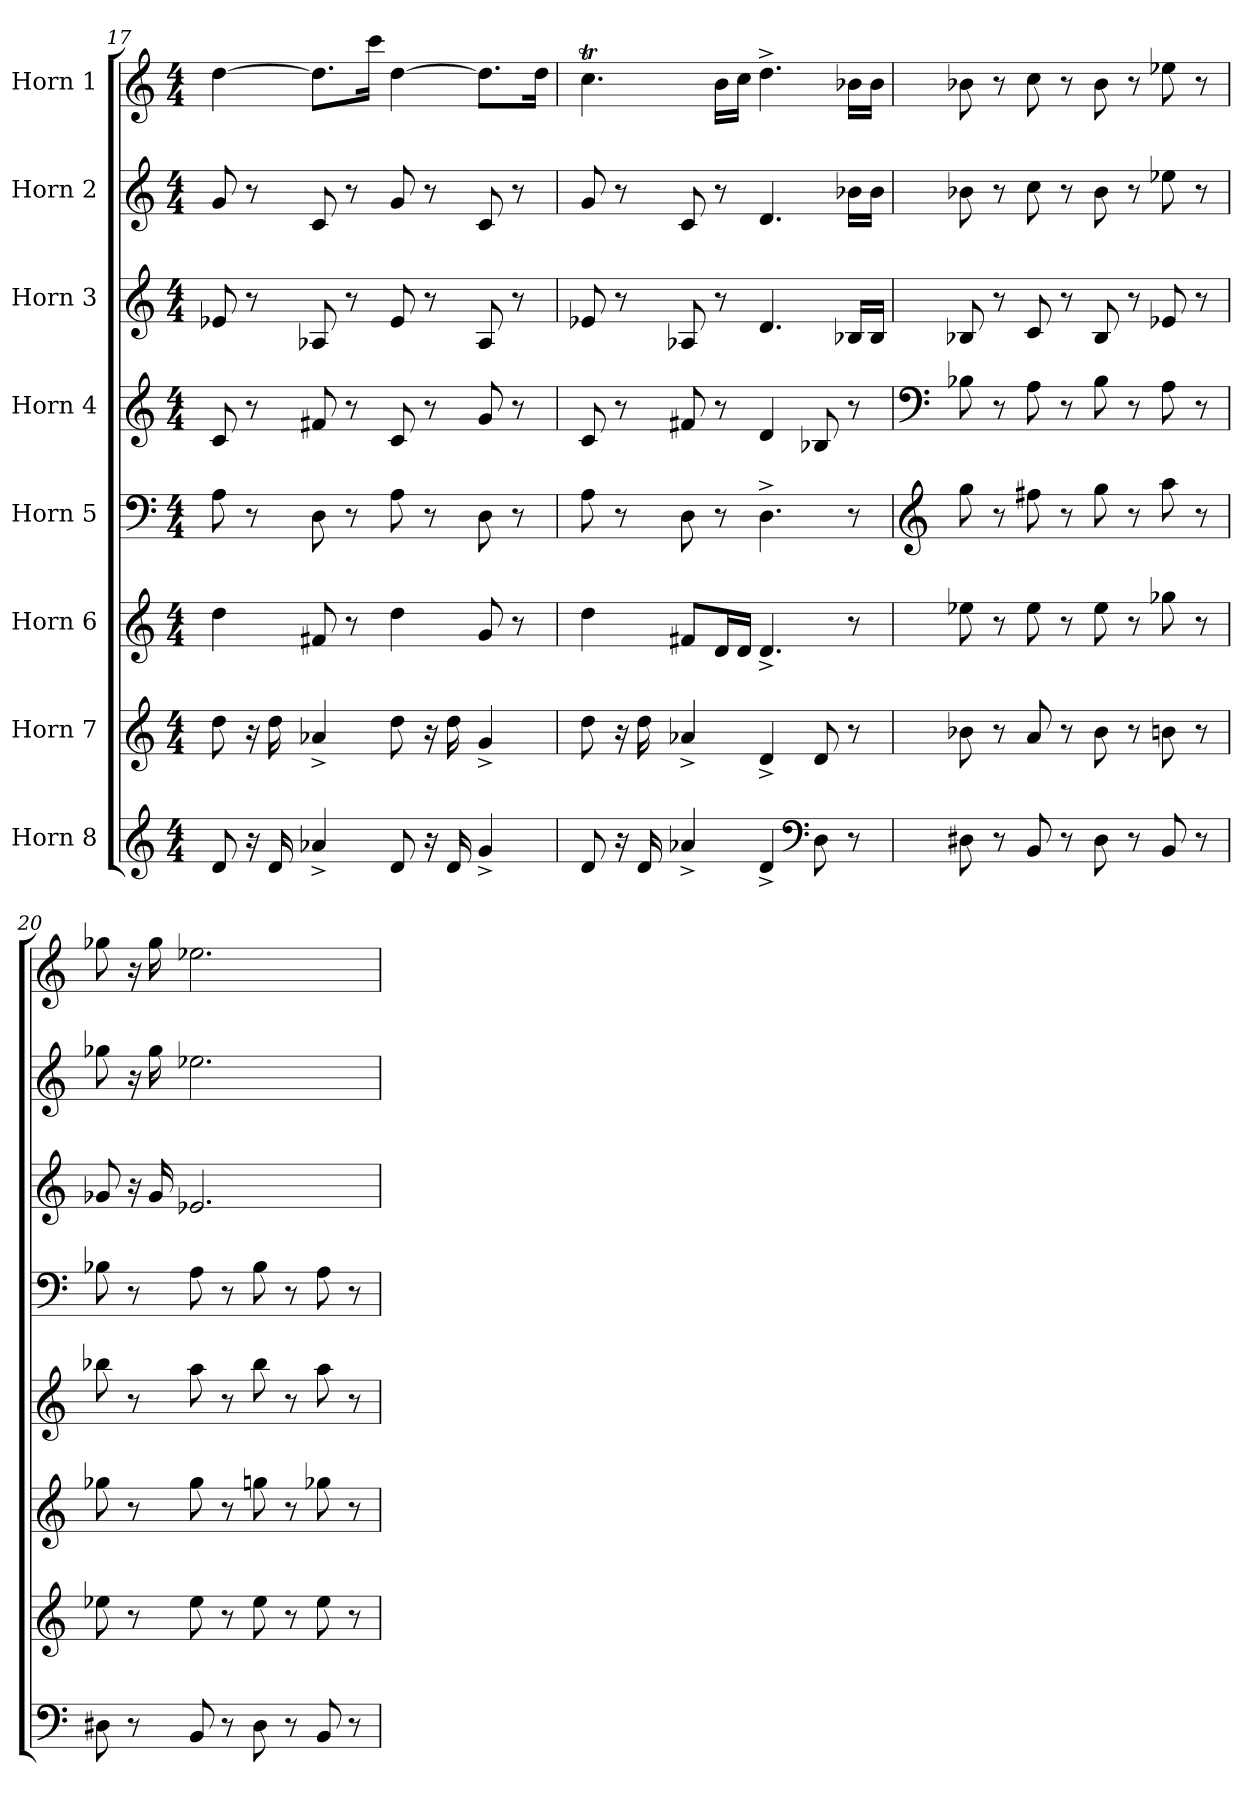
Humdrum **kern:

**kern	**kern	**kern	**kern	**kern	**kern	**kern	**kern
*part8	*part7	*part6	*part5	*part4	*part3	*part2	*part1
*staff8	*staff7	*staff6	*staff5	*staff4	*staff3	*staff2	*staff1
*I"Horn 8	*I"Horn 7	*I"Horn 6	*I"Horn 5	*I"Horn 4	*I"Horn 3	*I"Horn 2	*I"Horn 1
*clefG2	*clefG2	*clefG2	*clefF4	*clefG2	*clefG2	*clefG2	*clefG2
*ITrd4c7	*ITrd4c7	*ITrd4c7	*ITrd4c7	*ITrd4c7	*ITrd4c7	*ITrd4c7	*ITrd4c7
*k[b-]	*k[b-]	*k[b-]	*k[b-]	*k[b-]	*k[b-]	*k[b-]	*k[b-]
*M4/4	*M4/4	*M4/4	*M4/4	*M4/4	*M4/4	*M4/4	*M4/4
=17	=17	=17	=17	=17	=17	=17	=17
8G/	8g\	4g\	8D\	8F/	8A-X/	8c/	[4g\
16r	16r	.	8r	8r	8r	8r	.
16G/	16g\	.	.	.	.	.	.
4d-X^/	4d-X^/	8Bn/	8GG\	8Bn/	8D-X/	8F/	8.g\L]
.	.	8r	8r	8r	8r	8r	.
.	.	.	.	.	.	.	16ff\Jk
8G/	8g\	4g\	8D\	8F/	8A-/	8c/	[4g\
16r	16r	.	8r	8r	8r	8r	.
16G/	16g\	.	.	.	.	.	.
4c^/	4c^/	8c/	8GG\	8c/	8D-/	8F/	8.g\L]
.	.	8r	8r	8r	8r	8r	.
.	.	.	.	.	.	.	16g\Jk
!!LO:PB:g=z
=18	=18	=18	=18	=18	=18	=18	=18
8G/	8g\	4g\	8D\	8F/	8A-X/	8c/	4.fT\
16r	16r	.	8r	8r	8r	8r	.
16G/	16g\	.	.	.	.	.	.
4d-X^/	4d-X^/	8Bn/L	8GG\	8Bn/	8D-X/	8F/	.
.	.	16G/L	8r	8r	8r	8r	16e\LL
.	.	16G/JJ	.	.	.	.	16f\JJ
4G^/	4G^/	4.G^/	4.GG^\	4G/	4.G/	4.G/	4.g^\
*clefF4	*	*	*	*	*	*	*
8GG\	8G/	.	.	8E-X/	.	.	.
8r	8r	8r	8r	8r	16E-X/LL	16e-X\LL	16e-X\LL
.	.	.	.	.	16E-/JJ	16e-\JJ	16e-\JJ
=19	=19	=19	=19	=19	=19	=19	=19
*	*	*	*clefG2	*clefF4	*	*	*
8GG#X\	8e-X\	8a-X\	8cc\	8E-X\	8E-X/	8e-X\	8e-X\
8r	8r	8r	8r	8r	8r	8r	8r
8EE/	8d/	8a-\	8bn\	8D\	8F/	8f\	8f\
8r	8r	8r	8r	8r	8r	8r	8r
8GG#\	8e-\	8a-\	8cc\	8E-\	8E-/	8e-\	8e-\
8r	8r	8r	8r	8r	8r	8r	8r
8EE/	8en\	8cc-X\	8dd\	8D\	8A-X/	8a-X\	8a-X\
8r	8r	8r	8r	8r	8r	8r	8r
=20	=20	=20	=20	=20	=20	=20	=20
8GG#X\	8a-X\	8cc-X\	8ee-X\	8E-X\	8c-X/	8cc-X\	8cc-X\
8r	8r	8r	8r	8r	16r	16r	16r
.	.	.	.	.	16c-/	16cc-\	16cc-\
8EE/	8a-\	8cc-\	8dd\	8D\	2.A-X/	2.a-X\	2.a-X\
8r	8r	8r	8r	8r	.	.	.
8GG#\	8a-\	8ccn\	8ee-\	8E-\	.	.	.
8r	8r	8r	8r	8r	.	.	.
8EE/	8a-\	8cc-X\	8dd\	8D\	.	.	.
8r	8r	8r	8r	8r	.	.	.
=	=	=	=	=	=	=	=
*-	*-	*-	*-	*-	*-	*-	*-
